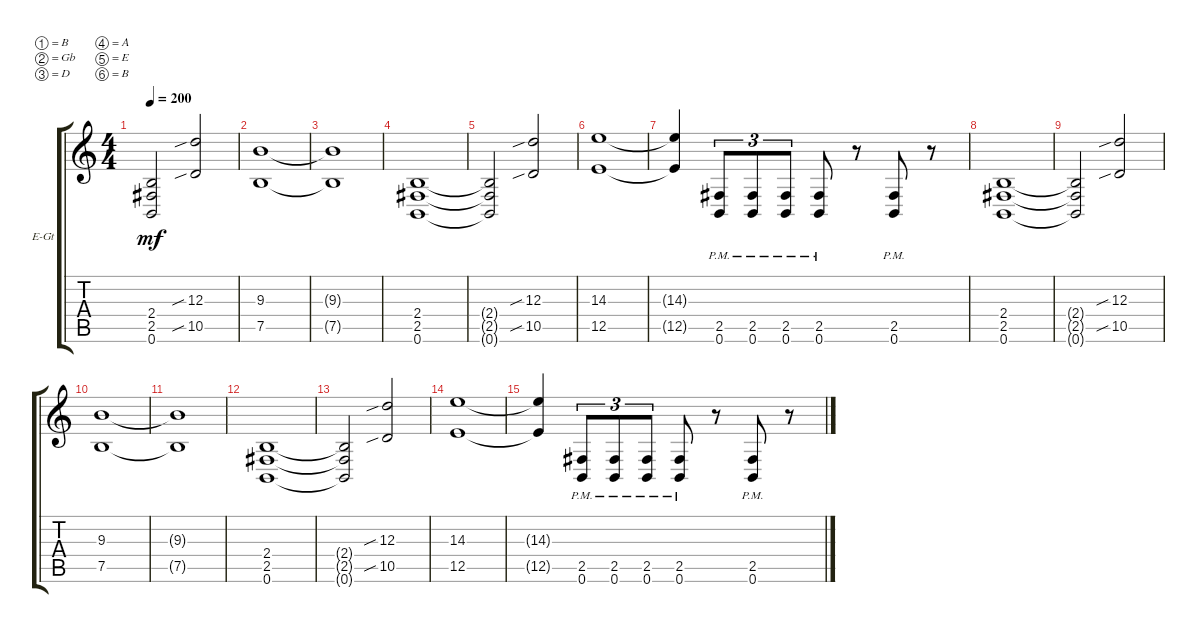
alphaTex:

\bracketExtendMode groupsimilarinstruments
\firstSystemTrackNameOrientation horizontal
\otherSystemsTrackNameOrientation horizontal
\track ("Electric Guitar 2" "E-Gt") {instrument distortionguitar}
\staff {score tabs}
\tuning (B3 Gb3 D3 A2 E2 B1)
\ts (4 4)
\tempo 200
\clef g2
\ks c
(0.6{t} 2.5{t} 2.4{t}).2{dy mf} (10.5{sib} 12.3{sib}).2 |
(7.5 9.3).1 |
(7.5{t} 9.3{t}).1 |
(0.6 2.5 2.4).1 |
(0.6{t} 2.5{t} 2.4{t}).2 (10.5{sib} 12.3{sib}).2 |
(12.5 14.3).1 |
(12.5{t} 14.3{t}).4 (0.6 2.5{pm}).8{tu (3 2)} (0.6 2.5{pm}).8{tu (3 2)} (0.6 2.5{pm}).8{tu (3 2)} (0.6 2.5{pm}).8 r.8 (0.6 2.5{pm}).8 r.8 |
(0.6 2.5 2.4).1 |
(0.6{t} 2.5{t} 2.4{t}).2 (10.5{sib} 12.3{sib}).2 |
(7.5 9.3).1 |
(7.5{t} 9.3{t}).1 |
(0.6 2.5 2.4).1 |
(0.6{t} 2.5{t} 2.4{t}).2 (10.5{sib} 12.3{sib}).2 |
(12.5 14.3).1 |
(12.5{t} 14.3{t}).4 (0.6 2.5{pm}).8{tu (3 2)} (0.6 2.5{pm}).8{tu (3 2)} (0.6 2.5{pm}).8{tu (3 2)} (0.6 2.5{pm}).8 r.8 (0.6 2.5{pm}).8 r.8
